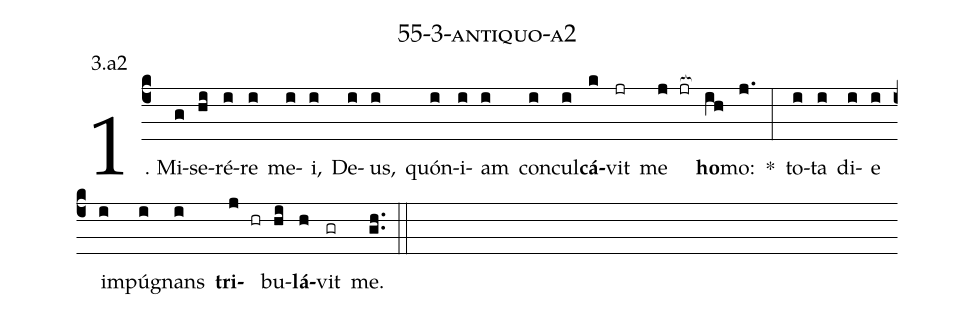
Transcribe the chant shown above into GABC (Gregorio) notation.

name: 55-3-antiquo-a2;
annotation: 3.a2;
%%
(c4)1. Mi(g)se(hi)ré(i)re(i) me(i)i,(i) De(i)us,(i) quón(i)i(i)am(i) con(i)cul(i)<b>cá</b>(k)vit(jr) me(j jr[ocb:1{]) <b>ho</b>(ih[ocb:0}])mo:(j.) *(:) to(i)ta(i) di(i)e(i) im(i)pú(i)gnans(i) <b>tri</b>(j hr)bu(hi)<b>lá</b>(h)vit(gr) me.(gh..) (::)
